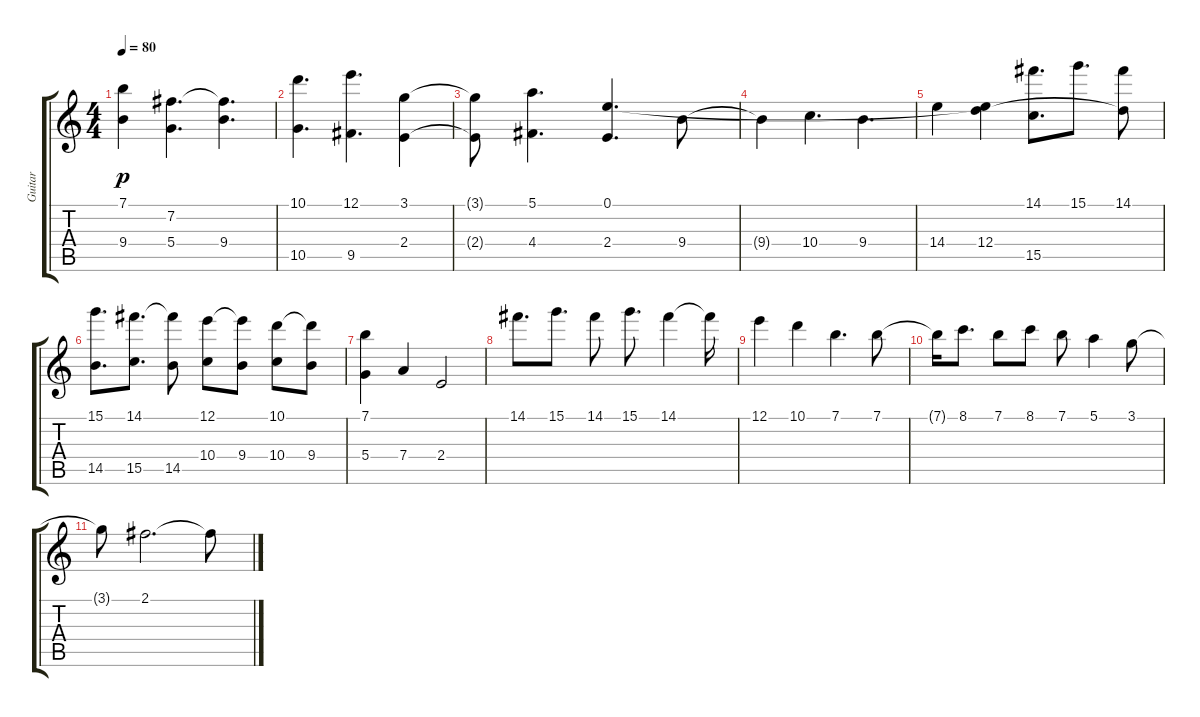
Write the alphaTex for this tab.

\track ("Guitar" "Guitar") {instrument acousticguitarnylon}
\staff {score tabs}
\tuning (E4 B3 G3 D3 A2 E2) {hide}
\ts (4 4)
\tempo 80
\clef g2
\ks c
(7.1{t} 9.4{t}).4{dy p} (7.2 5.4).4{d} (7.2{t} 9.4).4{d} |
(10.1 10.5).4{d} (12.1 9.5).4{d} (3.1 2.4).4 |
(3.1{t} 2.4{t}).8 (5.1 4.4).4{d} (0.1 2.4).4{d} 9.4.8 |
9.4{t}.4 10.4.4{d} 9.4.4{d} |
14.4.4 (0.1{t} 12.4).4 (14.1 15.5).8{d} 15.1.8{d} (14.1 12.4{t}).8 |
(15.1 14.5).8{d} (14.1 15.5).8{d} (14.1{t} 14.5).8 (12.1 10.4).8 (12.1{t} 9.4).8 (10.1 10.4).8 (10.1{t} 9.4).8 |
(7.1 5.4).4 7.4.4 2.4.2 |
14.1.8{d} 15.1.8{d} 14.1.8 15.1.8{d} 14.1.4 14.1{t}.16 |
12.1.4 10.1.4 7.1.4{d} 7.1.8 |
7.1{t}.16 8.1.8{d} 7.1.8 8.1.8 7.1.8 5.1.4 3.1.8 |
3.1{t}.8 2.1.2{d} 2.1{t}.8
